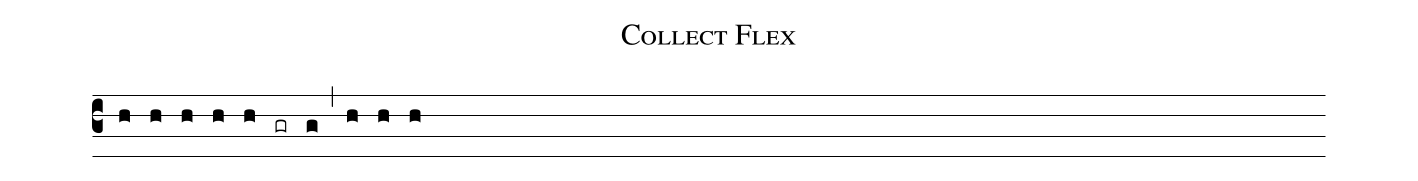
name: Collect Flex;
%%
(c3)
(h) (h) (h) (h) (h) (gr) (g) (,) (h) (h) (h)
